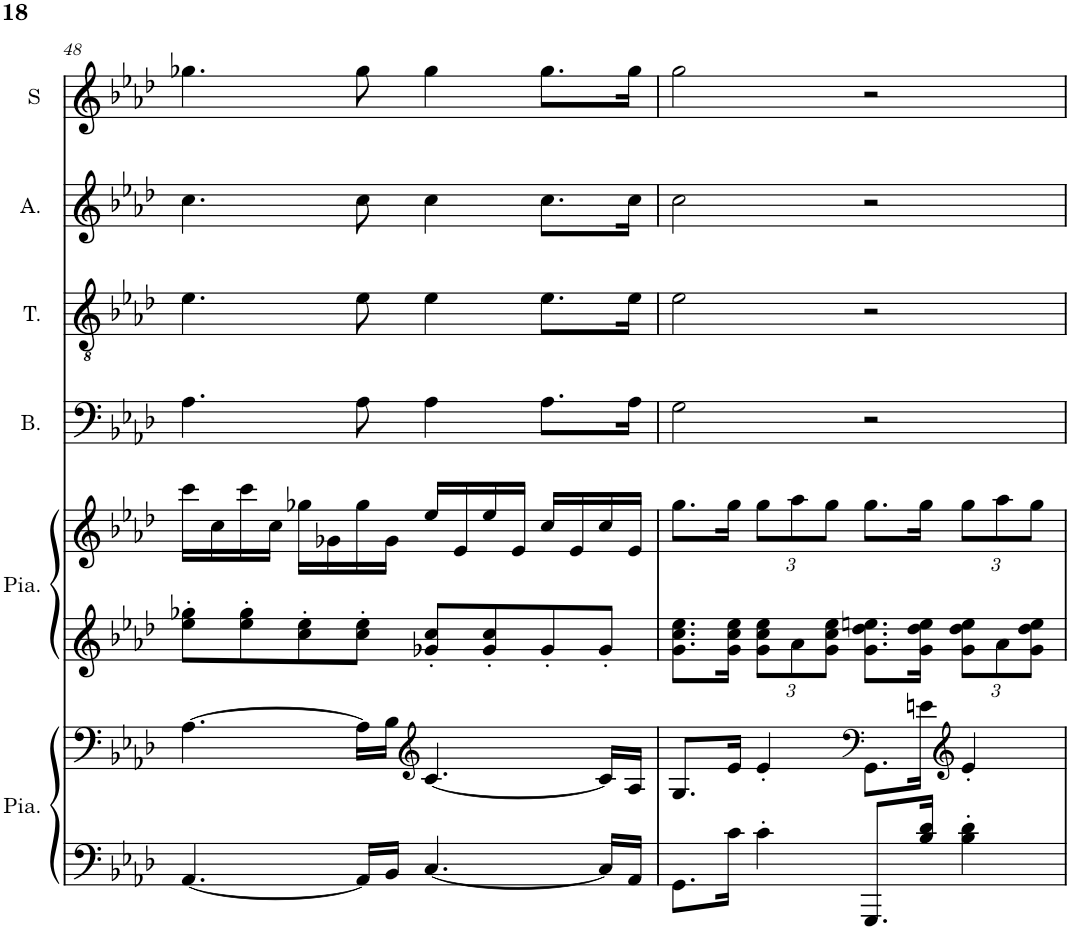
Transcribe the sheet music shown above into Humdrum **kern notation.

**kern	**kern	**kern	**kern	**kern	**kern	**kern	**kern
*part6	*part6	*part5	*part5	*part4	*part3	*part2	*part1
*staff8	*staff7	*staff6	*staff5	*staff4	*staff3	*staff2	*staff1
*I"Piano, main gauche	*	*I"Piano, main droite	*	*I"Basse	*I"Ténor	*I"Alto	*I"Soprano
*I'Pia.	*	*I'Pia.	*	*I'B.	*I'T.	*I'A.	*I'S
!!LO:PB:g=z
*clefF4	*clefG2	*clefG2	*clefG2	*clefF4	*clefGv2	*clefG2	*clefG2
*k[b-e-a-d-]	*k[b-e-a-d-]	*k[b-e-a-d-]	*k[b-e-a-d-]	*k[b-e-a-d-]	*k[b-e-a-d-]	*k[b-e-a-d-]	*k[b-e-a-d-]
*M4/4	*M4/4	*M4/4	*M4/4	*M4/4	*M4/4	*M4/4	*M4/4
=48	=48	=48	=48	=48	=48	=48	=48
[4.AA-/	[4.A-\	8ee-\' 8gg-X\'L	16ccc\LL	4.A-\	4.e-\	4.cc\	4.gg-X\
.	.	.	16cc\	.	.	.	.
.	.	8ee-\' 8gg-\'	16ccc\	.	.	.	.
.	.	.	16cc\JJ	.	.	.	.
.	.	8cc\' 8ee-\'	16gg-X\LL	.	.	.	.
.	.	.	16g-X\	.	.	.	.
16AA-/LL]	16A-\LL]	8cc\' 8ee-\'J	16gg-\	8A-\	8e-\	8cc\	8gg-\
16BB-/JJ	16B-\JJ	.	16g-\JJ	.	.	.	.
*	*clefG2	*	*	*	*	*	*
[4.C/	[4.c/	8g-X/' 8cc/'L	16ee-/LL	4A-\	4e-\	4cc\	4gg-\
.	.	.	16e-/	.	.	.	.
.	.	8g-/' 8cc/'	16ee-/	.	.	.	.
.	.	.	16e-/JJ	.	.	.	.
.	.	8g-'/	16cc/LL	8.A-\L	8.e-\L	8.cc\L	8.gg-\L
.	.	.	16e-/	.	.	.	.
16C/LL]	16c/LL]	8g-'/J	16cc/	.	.	.	.
16AA-/JJ	16A-/JJ	.	16e-/JJ	16A-\Jk	16e-\Jk	16cc\Jk	16gg-\Jk
=49	=49	=49	=49	=49	=49	=49	=49
8.GG\L	8.G/L	8.g\ 8.cc\ 8.ee-\L	8.gg\L	2G\	2e-\	2cc\	2gg\
16c\Jk	16e-/Jk	16g\ 16cc\ 16ee-\Jk	16gg\Jk	.	.	.	.
*	*	*Xbrackettup	*Xbrackettup	*	*	*	*
4c'\	4e-'/	12g\ 12cc\ 12ee-\L	12gg\L	.	.	.	.
.	.	12a-\	12aa-\	.	.	.	.
.	.	12g\ 12cc\ 12ee-\J	12gg\J	.	.	.	.
*	*clefF4	*	*	*	*	*	*
8.GGG/L	8.GG\L	8.g\ 8.dd-\ 8.een\L	8.gg\L	2r	2r	2r	2r
16B-/ 16d-/Jk	16en\Jk	16g\ 16dd-\ 16ee\Jk	16gg\Jk	.	.	.	.
*	*clefG2	*	*	*	*	*	*
4B-\' 4d-\'	4e'/	12g\ 12dd-\ 12ee\L	12gg\L	.	.	.	.
.	.	12a-\	12aa-\	.	.	.	.
.	.	12g\ 12dd-\ 12ee\J	12gg\J	.	.	.	.
=	=	=	=	=	=	=	=
*-	*-	*-	*-	*-	*-	*-	*-
